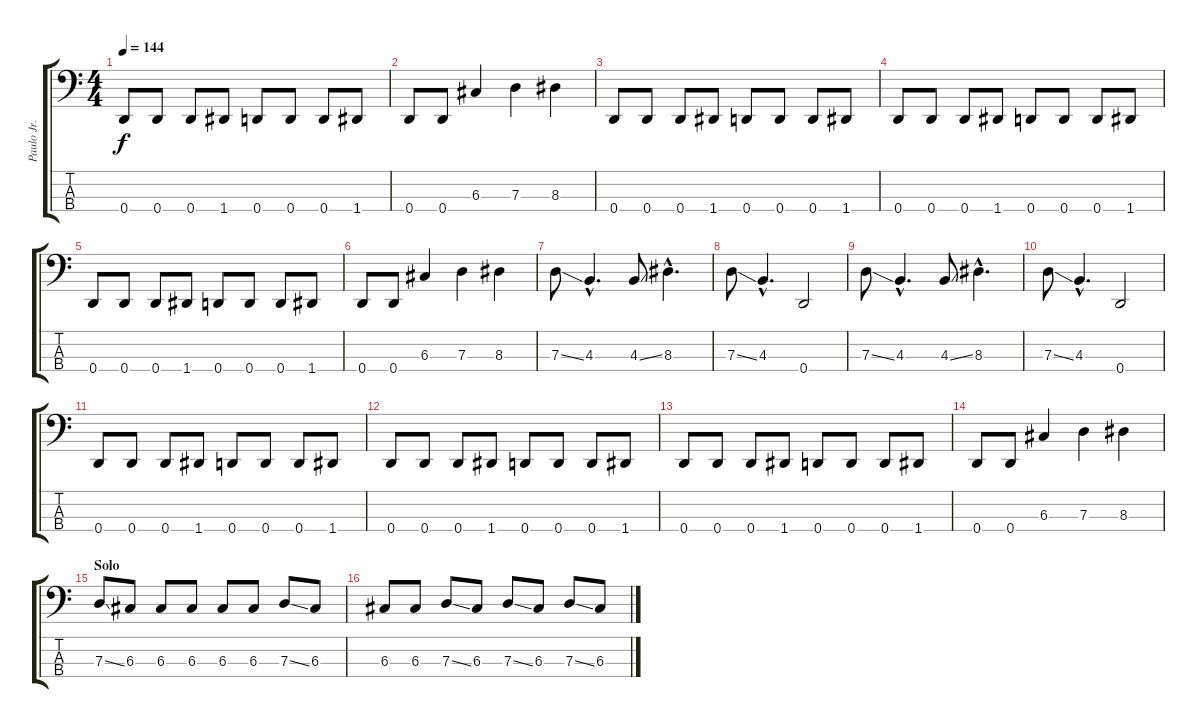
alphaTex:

\track ("Paulo Jr." "Paulo Jr.") {instrument electricbasspick}
\staff {score tabs}
\tuning (F2 C2 G1 D1) {hide}
\ts (4 4)
\tempo 144
\clef f4
\ks c
0.4.8{dy f} 0.4.8 0.4.8 1.4.8 0.4.8 0.4.8 0.4.8 1.4.8 |
0.4.8 0.4.8 6.3.4 7.3.4 8.3.4 |
0.4.8 0.4.8 0.4.8 1.4.8 0.4.8 0.4.8 0.4.8 1.4.8 |
0.4.8 0.4.8 0.4.8 1.4.8 0.4.8 0.4.8 0.4.8 1.4.8 |
0.4.8 0.4.8 0.4.8 1.4.8 0.4.8 0.4.8 0.4.8 1.4.8 |
0.4.8 0.4.8 6.3.4 7.3.4 8.3.4 |
7.3{ss}.8 4.3{hac}.4{d} 4.3{ss}.8 8.3{hac}.4{d} |
7.3{ss}.8 4.3{hac}.4{d} 0.4.2 |
7.3{ss}.8 4.3{hac}.4{d} 4.3{ss}.8 8.3{hac}.4{d} |
7.3{ss}.8 4.3{hac}.4{d} 0.4.2 |
0.4.8 0.4.8 0.4.8 1.4.8 0.4.8 0.4.8 0.4.8 1.4.8 |
0.4.8 0.4.8 0.4.8 1.4.8 0.4.8 0.4.8 0.4.8 1.4.8 |
0.4.8 0.4.8 0.4.8 1.4.8 0.4.8 0.4.8 0.4.8 1.4.8 |
0.4.8 0.4.8 6.3.4 7.3.4 8.3.4 |
\section ("" "Solo")
7.3{ss}.8 6.3.8 6.3.8 6.3.8 6.3.8 6.3.8 7.3{ss}.8 6.3.8 |
6.3.8 6.3.8 7.3{ss}.8 6.3.8 7.3{ss}.8 6.3.8 7.3{ss}.8 6.3.8
